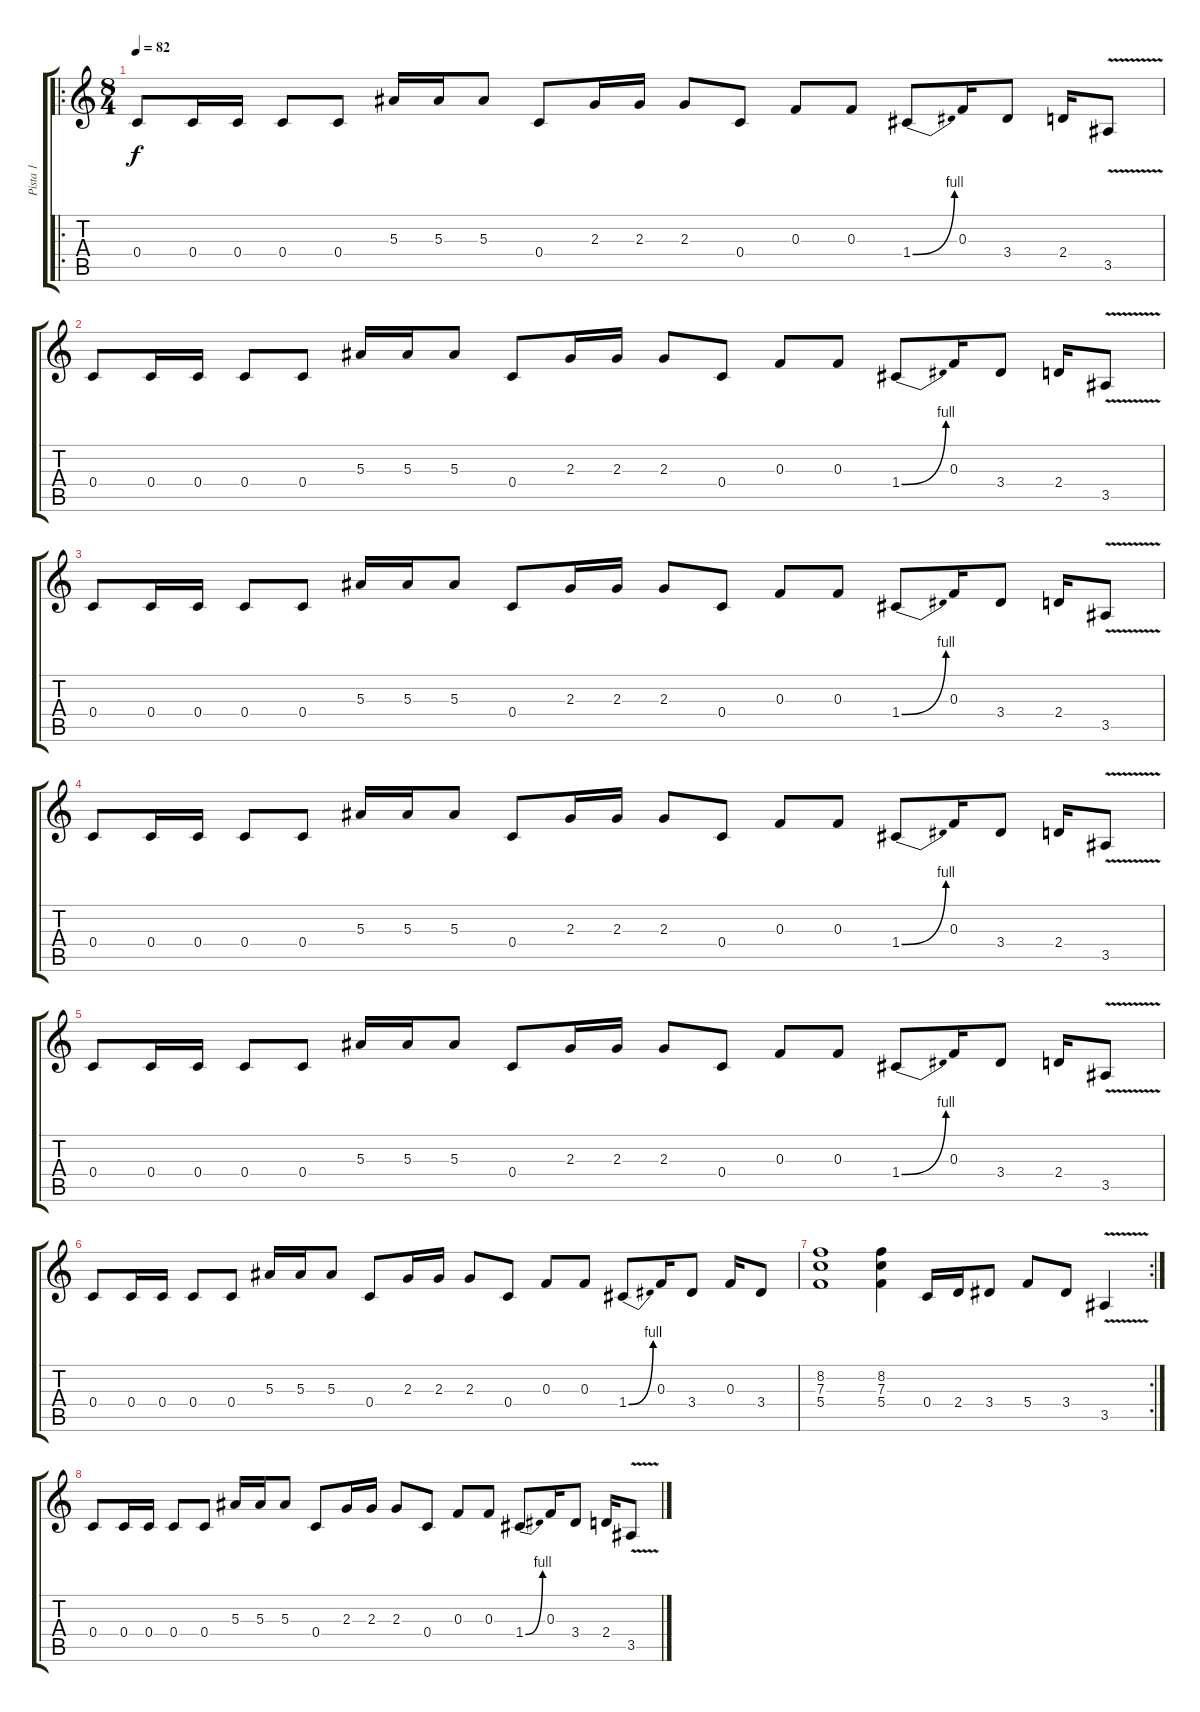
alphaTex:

\track ("Pista 1" "Pista 1") {instrument overdrivenguitar}
\staff {score tabs}
\tuning (D4 A3 F3 C3 G2 D2) {hide}
\ro
\ts (8 4)
\tempo 82
\clef g2
\ks c
0.4.8{dy f} 0.4.16 0.4.16 0.4.8 0.4.8 5.3.16 5.3.16 5.3.8 0.4.8 2.3.16 2.3.16 2.3.8 0.4.8 0.3.8 0.3.8 1.4{be (bend 0 0 60 4)}.8 0.3.16 3.4.8 2.4.16 3.5{v}.8 |
0.4.8 0.4.16 0.4.16 0.4.8 0.4.8 5.3.16 5.3.16 5.3.8 0.4.8 2.3.16 2.3.16 2.3.8 0.4.8 0.3.8 0.3.8 1.4{be (bend 0 0 60 4)}.8 0.3.16 3.4.8 2.4.16 3.5{v}.8 |
0.4.8 0.4.16 0.4.16 0.4.8 0.4.8 5.3.16 5.3.16 5.3.8 0.4.8 2.3.16 2.3.16 2.3.8 0.4.8 0.3.8 0.3.8 1.4{be (bend 0 0 60 4)}.8 0.3.16 3.4.8 2.4.16 3.5{v}.8 |
0.4.8 0.4.16 0.4.16 0.4.8 0.4.8 5.3.16 5.3.16 5.3.8 0.4.8 2.3.16 2.3.16 2.3.8 0.4.8 0.3.8 0.3.8 1.4{be (bend 0 0 60 4)}.8 0.3.16 3.4.8 2.4.16 3.5{v}.8 |
0.4.8 0.4.16 0.4.16 0.4.8 0.4.8 5.3.16 5.3.16 5.3.8 0.4.8 2.3.16 2.3.16 2.3.8 0.4.8 0.3.8 0.3.8 1.4{be (bend 0 0 60 4)}.8 0.3.16 3.4.8 2.4.16 3.5{v}.8 |
0.4.8 0.4.16 0.4.16 0.4.8 0.4.8 5.3.16 5.3.16 5.3.8 0.4.8 2.3.16 2.3.16 2.3.8 0.4.8 0.3.8 0.3.8 1.4{be (bend 0 0 60 4)}.8 0.3.16 3.4.8 0.3.16 3.4.8 |
\rc 2
(8.2 7.3 5.4).1 (8.2 7.3 5.4).4 0.4.16 2.4.16 3.4.8 5.4.8 3.4.8 3.5{v}.4 |
0.4.8 0.4.16 0.4.16 0.4.8 0.4.8 5.3.16 5.3.16 5.3.8 0.4.8 2.3.16 2.3.16 2.3.8 0.4.8 0.3.8 0.3.8 1.4{be (bend 0 0 60 4)}.8 0.3.16 3.4.8 2.4.16 3.5{v}.8
